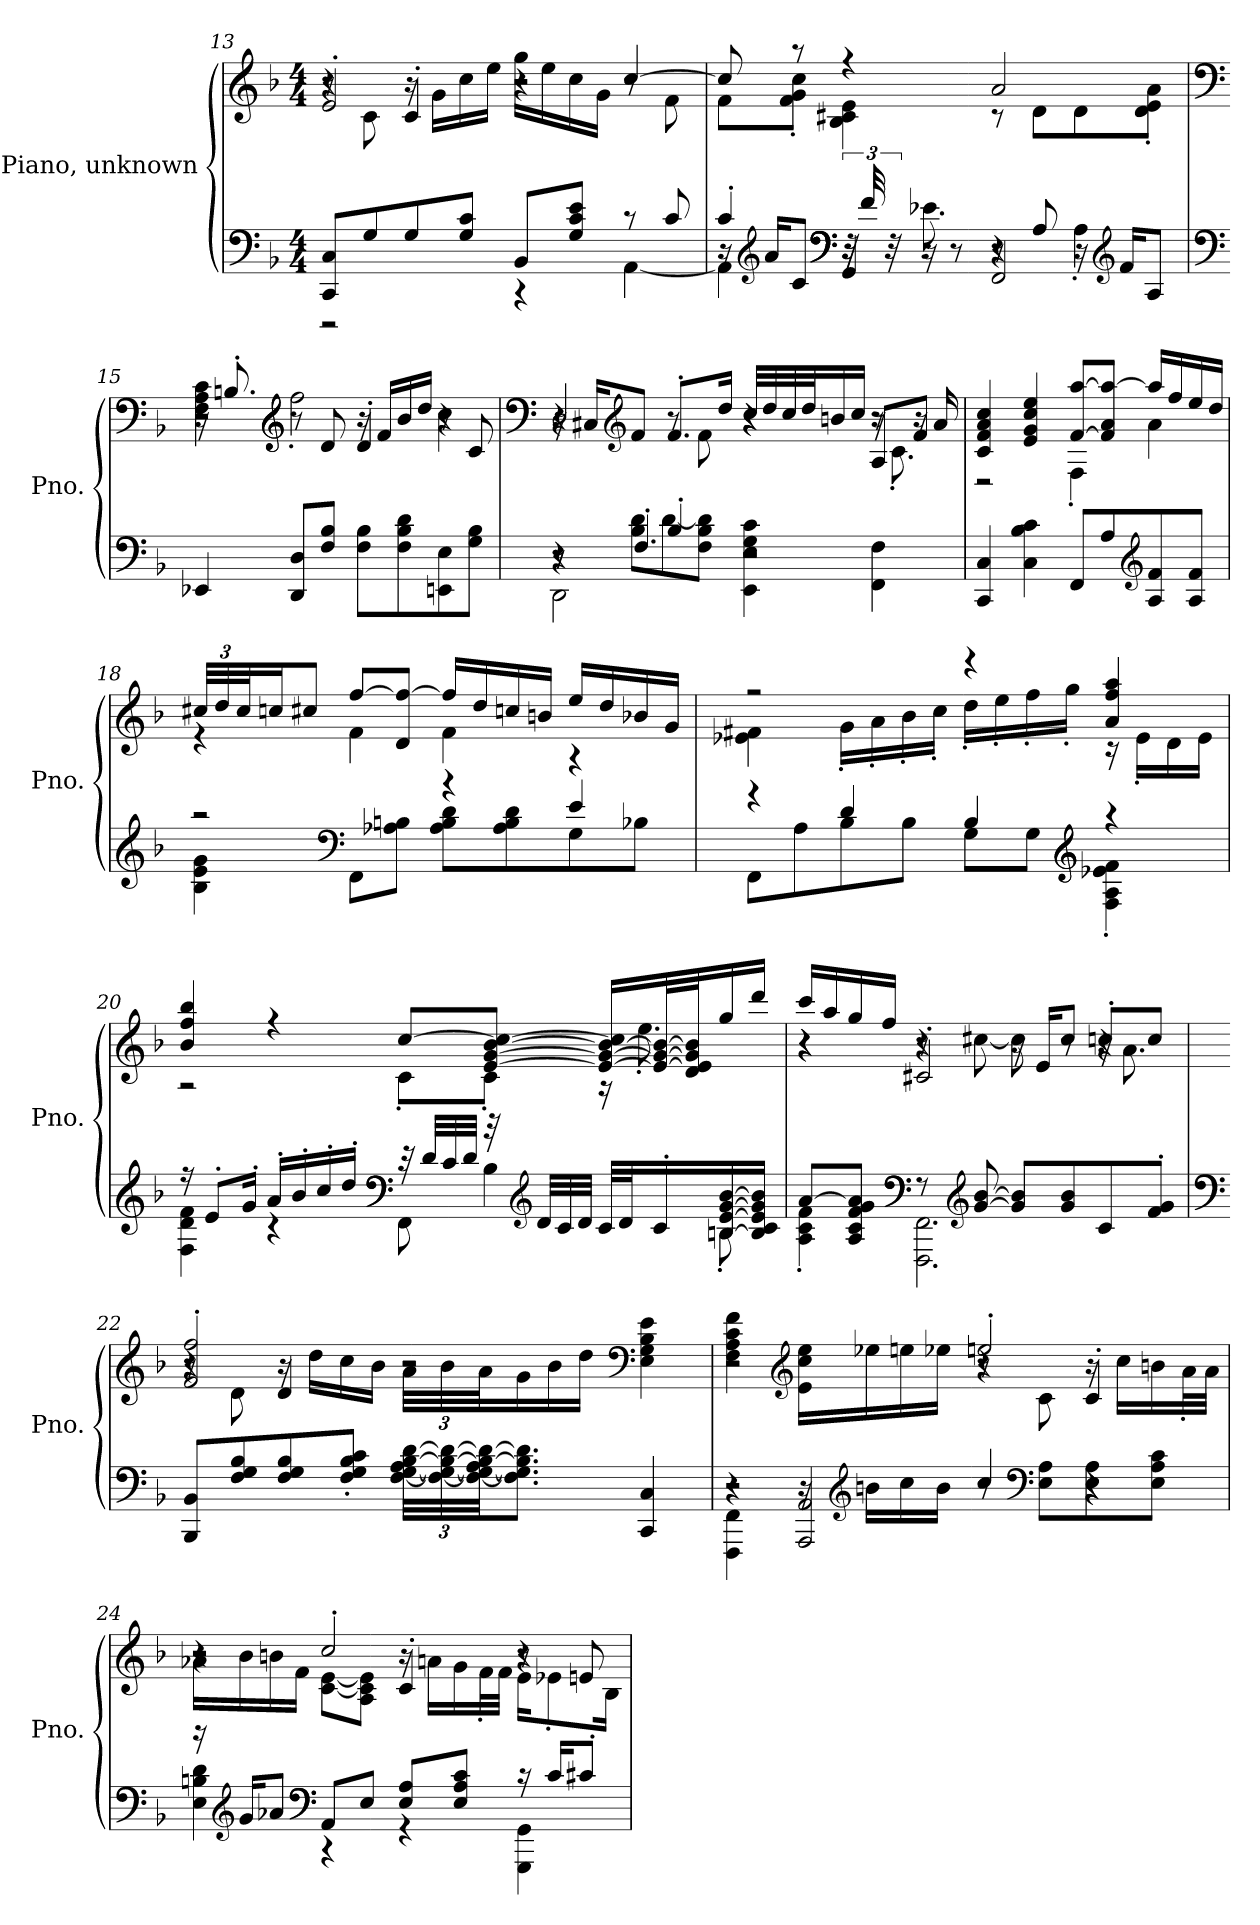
**kern	**kern
*part1	*part1
*staff2	*staff1
*I"Piano, unknown	*
*I'Pno.	*
*clefF4	*clefG2
*k[b-]	*k[b-]
*M4/4	*M4/4
=13	=13
*^	*^
*	*	*	*^
8CC/ 8C/L	2r	2e'/	8r	4r
8G/	.	.	8c\	.
8G/	.	.	16r	4c'/
.	.	.	16g\LL	.
8G/ 8c/J	.	.	16cc\	.
.	.	.	16ee\JJ	.
8BB-/L	4r	4r	16gg\LL	2r
.	.	.	16ee\	.
8G/ 8c/ 8e/J	.	.	16cc\	.
.	.	.	16g\JJ	.
8r	[4AA\	[4cc/	8r	.
8c/	.	.	8f\	.
*	*	*	*v	*v
!!LO:LB:g=z
=14	=14	=14	=14
*	*^	*	*
16r	4AA\]	4c'/	8cc/]	8f\L
*clefG2	*	*	*	*
16a/KL	.	.	.	.
8c/J	.	.	8r	8f\' 8g\' 8cc\'J
*clefF4	*	*	*	*
48r	16r	4GG/	4r	4B-\ 4c#X\ 4e\
48f/	.	.	.	.
48r	.	.	.	.
16r	8.e-X'\	.	.	.
8r	.	.	.	.
8r	4r	2FF/	2a/	8r
8A/	.	.	.	8d\L
16r	4A'\	.	.	8d\
*clefG2	*	*	*	*
16f/KL	.	.	.	.
8A/J	.	.	.	8d\' 8e\' 8a\'J
*v	*v	*v	*	*
*	*v	*v
=15	=15
*clefF4	*clefF4
*	*^
*	*	*^
4EE-X/	16r	4F\ 4A\ 4c\	2r
.	8.Bn'/	.	.
*	*clefG2	*	*
8DD/ 8D/L	8r	2ff'\	.
8F/ 8B-/J	8d/	.	.
8F\ 8B-\L	16r	.	4d'/
.	16f/LL	.	.
8F\ 8B-\ 8d\	16b-/	.	.
.	16dd/JJ	.	.
8EEn\ 8E\	8r	4cc\	4r
8G\ 8B-\J	8c/	.	.
!!LO:PB:g=z	!!	!!
=16	=16	=16	=16
*	*clefF4	*	*
*^	*	*	*
*	*^	*	*	*
*	*	*^	*	*	*
4r	8r	8r	2DD\	16r	4r	2D/
.	.	.	.	16C#X/KL	.	.
*	*	*	*	*clefG2	*	*
.	8B-\ 8d\L	4.F'/	.	8f/J	.	.
4B-'/	[8d\	.	.	8.f'/L	8r	.
.	8F\ 8B-\ 8d\]J	.	.	.	8f\	.
.	.	.	.	16dd/Jk	.	.
2r	4EE\ 4E\ 4G\ 4c\	2r	2r	32cc/LLL	4r	4r
.	.	.	.	32dd/	.	.
.	.	.	.	32cc/	.	.
.	.	.	.	32dd/J	.	.
.	.	.	.	16bn/	.	.
.	.	.	.	16cc/JJ	.	.
.	4FF\ 4F\	.	.	8r	16r	8A/L
.	.	.	.	.	8.c'\	.
.	.	.	.	16r	.	8f/J
.	.	.	.	16a/	.	.
*v	*v	*v	*v	*	*	*
*	*	*v	*v
=17	=17	=17
4CC/ 4C/	4c/ 4f/ 4a/ 4cc/	2r
4C\ 4B-\ 4c\	4e/ 4g/ 4cc/ 4ee/	.
8FF/L	[8f/ [8aa/L	4F'\
8A/	8f/] 8a/ 8aa/_J	.
*clefG2	*	*
8A/ 8f/	16aa/LL]	4a\
.	16ff/	.
8A/ 8f/J	16ee/	.
.	16dd/JJ	.
!!LO:LB:g=z	!!
=18	=18	=18
*^	*	*
*	*	*Xbrackettup	*
2r	4B-\ 4e\ 4g\	48cc#X/LLL	4r
.	.	48dd/	.
.	.	48cc#/J	.
.	.	16ccn/J	.
.	.	8cc#X/J	.
*clefF4	*	*	*
.	8FF\L	[8ff/L	4f\
.	8A-X\ 8Bn\J	8d/ 8ff/_J	.
4r	8A-\ 8B\ 8d\L	16ff/LL]	4f\
.	.	16dd/	.
.	8A-\ 8B\ 8d\	16ccn/	.
.	.	16bn/JJ	.
4e/	8G\	16ee/LL	4r
.	.	16dd/	.
.	8B-X\J	16b-X/	.
.	.	16g/JJ	.
=19	=19	=19	=19
4r	8FF\L	2r	4e-X\ 4f#X\
.	8A\	.	.
4d/	8B-\	.	16g'\LL
.	.	.	16a'\
.	8B-\J	.	16b-'\
.	.	.	16cc'\JJ
4B-/	8G\L	4r	16dd'\LL
.	.	.	16ee'\
.	8G\J	.	16ff'\
.	.	.	16gg'\JJ
*clefG2	*	*	*
4r	4F\' 4A\' 4e-X\' 4f\'	4a/ 4ff/ 4aa/	16r
.	.	.	16e-'\LL
.	.	.	16d\
.	.	.	16e-\JJ
!!LO:LB:g=z	!!
=20	=20	=20	=20
16r	4F\ 4d\ 4f\	4b-/ 4ff/ 4bb-/	2r
8e'/L	.	.	.
16g'/Jk	.	.	.
16a'/LL	4r	4r	.
16b-'/	.	.	.
16cc'/	.	.	.
16dd'/JJ	.	.	.
*clefF4	*	*	*
32r	8FF\	[8cc/L	8c'\L
32d/LLL	.	.	.
32c/	.	.	.
32d/JJJ	.	.	.
32r	4B-\	[8e/ [8g/ [8b-/ 8cc/_J	8c'\J
*clefG2	*	*	*
32d/LLL	.	.	.
32c/	.	.	.
32d/JJJ	.	.	.
32c/LLL	.	16e/_ 16g/_ 16b-/_ 16cc/]LL	16r
32d/J	.	.	.
16c'/	.	32e/_ 32g/_ 32b-/_L	8.ee'\
.	.	32d/ 32e/] 32g/] 32b-/]J	.
[16B-/ [16e/ [16g/ [16b-/	8Bn'\	16gg/	.
16B-/] 16c/ 16e/] 16g/] 16b-/]JJ	.	16ddd/JJ	.
!!LO:LB:g=z
=21	=21	=21	=21
*	*	*	*^
[8a/L	4A\' 4c\' 4f\'	16ccc/LL	4r	4r
.	.	16aa/	.	.
8A/ 8c/ 8f/ 8g/ 8a/]J	.	16gg/	.	.
.	.	16ff/JJ	.	.
*clefF4	*	*	*	*
8r	2.FFF\ 2.FF\	4r	8r	2c#X'/
*clefG2	*	*	*	*
[8g/ [8b-/	.	.	[8cc#X\	.
8g/] 8b-/]L	.	16r	8cc#\]	.
.	.	16e/KL	.	.
8g/ 8b-/	.	8cc#/J	8r	.
8c/	.	8ccn'/L	16r	4r
.	.	.	8.a\	.
8f/' 8g/'J	.	8cc/J	.	.
*v	*v	*	*	*
=22	=22	=22	=22
*clefF4	*	*	*
8BBB-/ 8BB-/L	2f/' 2ff/'	8r	4r
8F/ 8G/ 8B-/	.	8d\	.
8F/ 8G/ 8B-/	.	16r	4d/
.	.	16dd\LL	.
8F/' 8G/' 8B-/' 8c/'J	.	16cc\	.
.	.	16b-\JJ	.
*Xbrackettup	*	*	*
[48F\ [48G\ 48A\ [48B-\ [48d\LLL	2r	48a\LLL	2r
48F\_ 48G\_ 48B-\_ 48d\_	.	48b-\	.
48F\_ 48G\_ 48A\ 48B-\_ 48d\_JJ	.	48a\J	.
8.F\] 8.G\] 8.B-\] 8.d\]J	.	16g\	.
.	.	16b-\	.
.	.	16dd\JJ	.
*	*clefF4	*	*
4CC/ 4C/	.	4E\ 4G\ 4B-\ 4e\	.
!!LO:LB:g=z	!!	!!
=23	=23	=23	=23
*^	*	*	*
*	*^	*	*	*
2r	4FFF\ 4FF\	4r	2r	4F\ 4A\ 4c\ 4f\	2r
*	*	*	*clefG2	*	*
.	16r	2AAA/ 2AA/	.	16e\ 16cc\ 16ee\LL	.
*clefG2	*	*	*	*	*
.	16bn\LL	.	.	16ee-X\	.
.	16cc\	.	.	16een\	.
.	16b\JJ	.	.	16ee-X\JJ	.
4cc/	8r	.	2een'/	8r	4r
*clefF4	*	*	*	*	*
.	8E\ 8A\L	.	.	8c\	.
4r	8E\ 8A\	4r	.	16r	4c'/
.	.	.	.	16cc\LL	.
.	8E\ 8A\ 8c\J	.	.	16bn\	.
.	.	.	.	32a'\L	.
.	.	.	.	32a\JJJ	.
*	*v	*v	*	*	*
=24	=24	=24	=24	=24
16r	4E\ 4Bn\ 4d\	4r	16a-X\LL	2r
*clefG2	*	*	*	*
16g/KL	.	.	16b-\	.
8a-X/J	.	.	16bn\	.
.	.	.	16f\JJ	.
*clefF4	*	*	*	*
8AA/L	4r	2cc'/	[8c\ [8e\L	.
8E/J	.	.	8A\ 8c\] 8e\]J	.
8E/ 8A/L	4r	.	16r	4c'/
.	.	.	16an\LL	.
8E/ 8A/ 8c/J	.	.	16g\	.
.	.	.	32f'\L	.
.	.	.	32f\JJJ	.
16r	4GGG\ 4GG\	8r	16e\KL	4r
16c/KL	.	.	8e-X'\	.
8c#X'/J	.	8en/	.	.
.	.	.	16B-\Jk	.
*v	*v	*	*	*
*	*v	*v	*v
=	=
*-	*-
